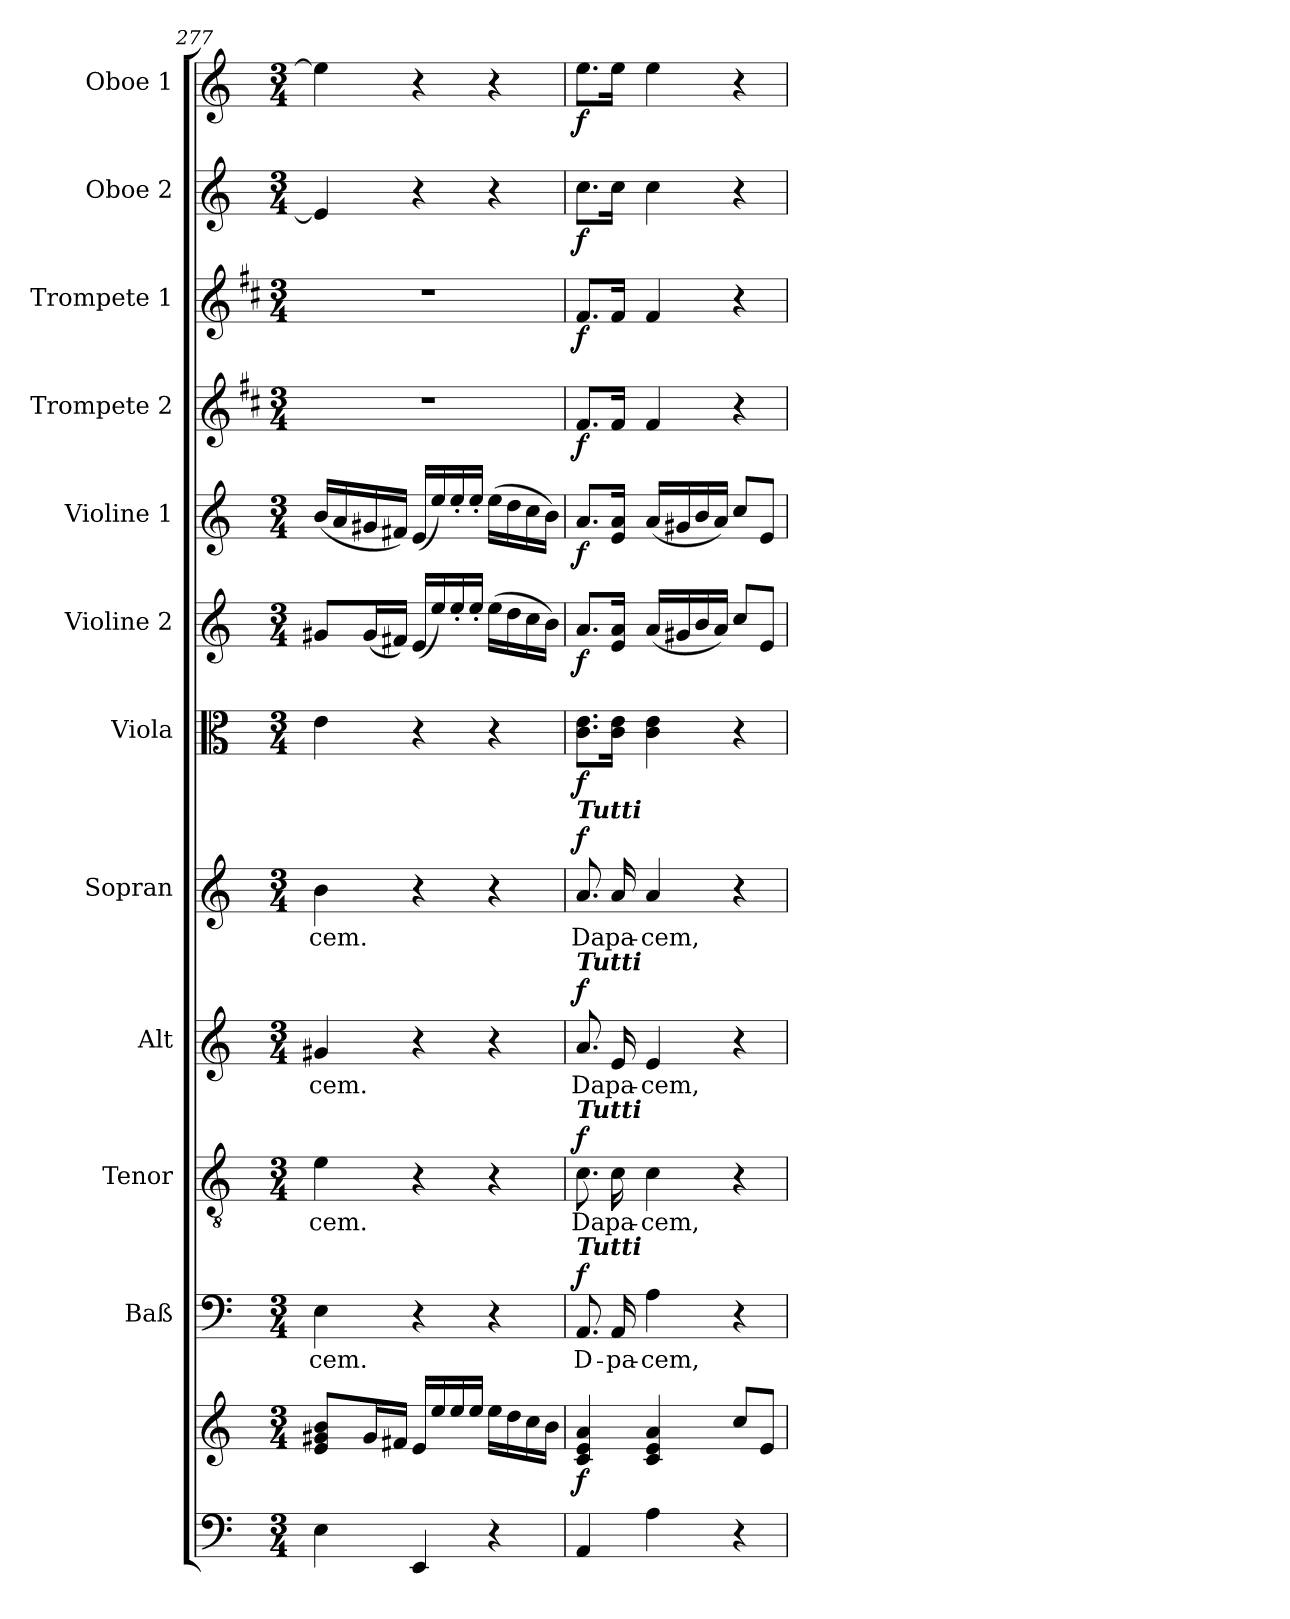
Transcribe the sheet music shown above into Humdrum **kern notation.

**kern	**kern	**dynam	**kern	**text	**dynam	**kern	**text	**dynam	**kern	**text	**dynam	**kern	**text	**dynam	**kern	**dynam	**kern	**dynam	**kern	**dynam	**kern	**dynam	**kern	**dynam	**kern	**dynam	**kern	**dynam
*part12	*part12	*part12	*part11	*part11	*part11	*part10	*part10	*part10	*part9	*part9	*part9	*part8	*part8	*part8	*part7	*part7	*part6	*part6	*part5	*part5	*part4	*part4	*part3	*part3	*part2	*part2	*part1	*part1
*staff13	*staff12	*staff12/13	*staff11	*staff11	*staff11	*staff10	*staff10	*staff10	*staff9	*staff9	*staff9	*staff8	*staff8	*staff8	*staff7	*staff7	*staff6	*staff6	*staff5	*staff5	*staff4	*staff4	*staff3	*staff3	*staff2	*staff2	*staff1	*staff1
*	*	*	*I"Baß	*	*	*I"Tenor	*	*	*I"Alt	*	*	*I"Sopran	*	*	*I"Viola	*	*I"Violine 2	*	*I"Violine 1	*	*I"Trompete 2	*	*I"Trompete 1	*	*I"Oboe 2	*	*I"Oboe 1	*
*	*	*	*I'Baß	*	*	*I'Ten	*	*	*I'Alt	*	*	*I'Sop	*	*	*I'Vla.	*	*I'Vln. 2	*	*I'Vln. 1	*	*I'Trp. 2	*	*I'Trp. 1	*	*I'Ob. 2	*	*I'Ob. 1	*
*clefF4	*clefG2	*	*clefF4	*	*	*clefGv2	*	*	*clefG2	*	*	*clefG2	*	*	*clefC3	*	*clefG2	*	*clefG2	*	*clefG2	*	*clefG2	*	*clefG2	*	*clefG2	*
*	*	*	*	*	*	*	*	*	*	*	*	*	*	*	*	*	*	*	*	*	*ITrd1c2	*	*ITrd1c2	*	*	*	*	*
*k[]	*k[]	*	*k[]	*	*	*k[]	*	*	*k[]	*	*	*k[]	*	*	*k[]	*	*k[]	*	*k[]	*	*k[]	*	*k[]	*	*k[]	*	*k[]	*
*C:	*C:	*	*C:	*	*	*C:	*	*	*C:	*	*	*C:	*	*	*C:	*	*C:	*	*C:	*	*C:	*	*C:	*	*C:	*	*C:	*
*M3/4	*M3/4	*	*M3/4	*	*	*M3/4	*	*	*M3/4	*	*	*M3/4	*	*	*M3/4	*	*M3/4	*	*M3/4	*	*M3/4	*	*M3/4	*	*M3/4	*	*M3/4	*
=277	=277	=277	=277	=277	=277	=277	=277	=277	=277	=277	=277	=277	=277	=277	=277	=277	=277	=277	=277	=277	=277	=277	=277	=277	=277	=277	=277	=277
!	!	!	!	!LO:LY:b	!	!	!LO:LY:b	!	!	!LO:LY:b	!	!	!LO:LY:b	!	!	!	!	!	!	!	!	!	!	!	!	!	!	!
4E\	8e/ 8g#X/ 8b/L	.	4E\	-cem.	.	4e\	-cem.	.	4g#X/	-cem.	.	4b\	-cem.	.	4e\	.	8g#X/L	.	(<16b/LL	.	2.r	.	2.r	.	4e/]	.	4ee\]	.
.	.	.	.	.	.	.	.	.	.	.	.	.	.	.	.	.	.	.	16a/	.	.	.	.	.	.	.	.	.
.	16g#/L	.	.	.	.	.	.	.	.	.	.	.	.	.	.	.	(<16g#/L	.	16g#X/	.	.	.	.	.	.	.	.	.
.	16f#X/JJ	.	.	.	.	.	.	.	.	.	.	.	.	.	.	.	16f#X/JJ)	.	16f#X/JJ)	.	.	.	.	.	.	.	.	.
4EE/	16e/LL	.	4r	.	.	4r	.	.	4r	.	.	4r	.	.	4r	.	(<16e/LL	.	(<16e/LL	.	.	.	.	.	4r	.	4r	.
.	16ee/	.	.	.	.	.	.	.	.	.	.	.	.	.	.	.	16ee/)	.	16ee/)	.	.	.	.	.	.	.	.	.
.	16ee/	.	.	.	.	.	.	.	.	.	.	.	.	.	.	.	16ee'</	.	16ee'</	.	.	.	.	.	.	.	.	.
.	16ee/JJ	.	.	.	.	.	.	.	.	.	.	.	.	.	.	.	16ee'</JJ	.	16ee'</JJ	.	.	.	.	.	.	.	.	.
4r	16ee\LL	.	4r	.	.	4r	.	.	4r	.	.	4r	.	.	4r	.	(>16ee\LL	.	(>16ee\LL	.	.	.	.	.	4r	.	4r	.
.	16dd\	.	.	.	.	.	.	.	.	.	.	.	.	.	.	.	16dd\	.	16dd\	.	.	.	.	.	.	.	.	.
.	16cc\	.	.	.	.	.	.	.	.	.	.	.	.	.	.	.	16cc\	.	16cc\	.	.	.	.	.	.	.	.	.
.	16b\JJ	.	.	.	.	.	.	.	.	.	.	.	.	.	.	.	16b\JJ)	.	16b\JJ)	.	.	.	.	.	.	.	.	.
=278	=278	=278	=278	=278	=278	=278	=278	=278	=278	=278	=278	=278	=278	=278	=278	=278	=278	=278	=278	=278	=278	=278	=278	=278	=278	=278	=278	=278
!	!	!	!	!	!	!	!	!	!	!	!	!LO:TX:a:Bi:t=Tutti	!	!	!	!	!	!	!	!	!	!	!	!	!	!	!	!
!	!	!	!	!	!	!	!	!	!LO:TX:a:Bi:t=Tutti	!	!	!	!	!	!	!	!	!	!	!	!	!	!	!	!	!	!	!
!	!	!	!	!	!	!LO:TX:a:Bi:t=Tutti	!	!	!	!	!	!	!	!	!	!	!	!	!	!	!	!	!	!	!	!	!	!
!	!	!	!LO:TX:a:Bi:t=Tutti	!	!	!	!	!	!	!	!	!	!	!	!	!	!	!	!	!	!	!	!	!	!	!	!	!
!	!	!LO:DY:b	!	!LO:LY:b	!LO:DY:a	!	!LO:LY:b	!LO:DY:a	!	!LO:LY:b	!LO:DY:a	!	!LO:LY:b	!LO:DY:a	!	!LO:DY:b	!	!LO:DY:b	!	!LO:DY:b	!	!LO:DY:b	!	!LO:DY:b	!	!LO:DY:b	!	!LO:DY:b
4AA/	4c/ 4e/ 4a/	f	8.AA/	D-	f	8.c\	Da	f	8.a/	Da	f	8.a/	Da	f	8.c\ 8.e\L	f	8.a/L	f	8.a/L	f	8.e/L	f	8.e/L	f	8.cc\L	f	8.ee\L	f
!	!	!	!	!LO:LY:b	!	!	!LO:LY:b	!	!	!LO:LY:b	!	!	!LO:LY:b	!	!	!	!	!	!	!	!	!	!	!	!	!	!	!
.	.	.	16AA/	-pa-	.	16c\	pa-	.	16e/	pa-	.	16a/	pa-	.	16c\ 16e\Jk	.	16e/ 16a/Jk	.	16e/ 16a/Jk	.	16e/Jk	.	16e/Jk	.	16cc\Jk	.	16ee\Jk	.
!	!	!	!	!LO:LY:b	!	!	!LO:LY:b	!	!	!LO:LY:b	!	!	!LO:LY:b	!	!	!	!	!	!	!	!	!	!	!	!	!	!	!
4A\	4c/ 4e/ 4a/	.	4A\	-cem,	.	4c\	-cem,	.	4e/	-cem,	.	4a/	-cem,	.	4c\ 4e\	.	(<16a/LL	.	(<16a/LL	.	4e/	.	4e/	.	4cc\	.	4ee\	.
.	.	.	.	.	.	.	.	.	.	.	.	.	.	.	.	.	16g#X/	.	16g#X/	.	.	.	.	.	.	.	.	.
.	.	.	.	.	.	.	.	.	.	.	.	.	.	.	.	.	16b/	.	16b/	.	.	.	.	.	.	.	.	.
.	.	.	.	.	.	.	.	.	.	.	.	.	.	.	.	.	16a/JJ)	.	16a/JJ)	.	.	.	.	.	.	.	.	.
4r	8cc/L	.	4r	.	.	4r	.	.	4r	.	.	4r	.	.	4r	.	8cc/L	.	8cc/L	.	4r	.	4r	.	4r	.	4r	.
.	8e/J	.	.	.	.	.	.	.	.	.	.	.	.	.	.	.	8e/J	.	8e/J	.	.	.	.	.	.	.	.	.
=	=	=	=	=	=	=	=	=	=	=	=	=	=	=	=	=	=	=	=	=	=	=	=	=	=	=	=	=
*-	*-	*-	*-	*-	*-	*-	*-	*-	*-	*-	*-	*-	*-	*-	*-	*-	*-	*-	*-	*-	*-	*-	*-	*-	*-	*-	*-	*-
